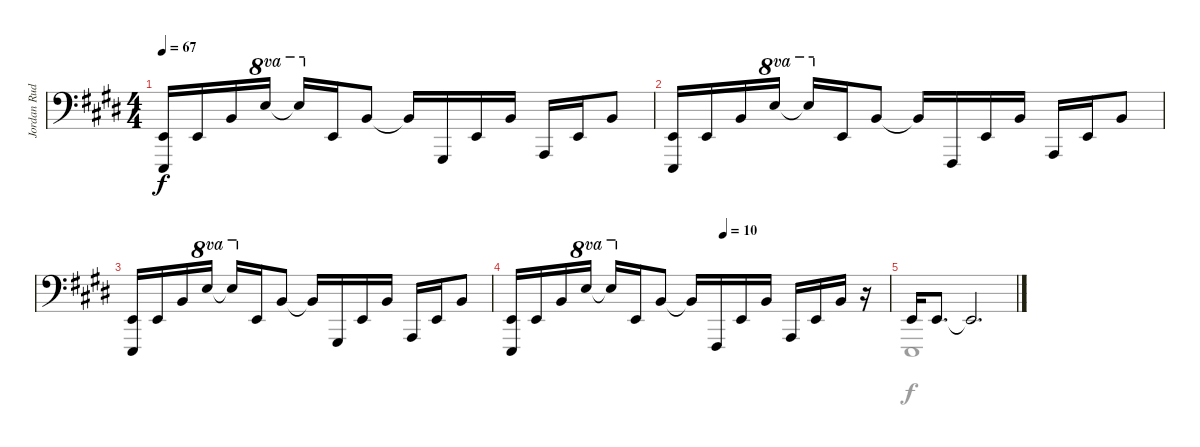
\track ("Jordan Rudess - F Clef (Bass)" "Jordan Rud") {instrument stringensemble1}
\staff {score}
\tuning (C3 G2 D2 A1 E1 B0) {hide}
\voice
\ts (4 4)
\tempo 67
\clef f4
\ks e
(7.4 5.6).16{dy f} 7.4.16 9.3.16 16.1.16{ot 8va} 16.1{t}.16{ot 8va} 7.4.16 9.3.8 9.3{t}.16 4.5.16 7.4.16 9.3.16 5.5.16 7.4.16 9.3.8 |
(7.4 5.6).16 7.4.16 9.3.16 16.1.16{ot 8va} 16.1{t}.16{ot 8va} 7.4.16 9.3.8 9.3{t}.16 2.5.16 7.4.16 9.3.16 5.5.16 7.4.16 9.3.8 |
(7.4 5.6).16 7.4.16 9.3.16 16.1.16{ot 8va} 16.1{t}.16{ot 8va} 7.4.16 9.3.8 9.3{t}.16 4.5.16 7.4.16 9.3.16 5.5.16 7.4.16 9.3.8 |
\tempo (10 0.5625)
(7.4 5.6).16 7.4.16 9.3.16 16.1.16{ot 8va} 16.1{t}.16{ot 8va} 7.4.16 9.3.8 9.3{t}.16 2.5.16 7.4.16 9.3.16 5.5.16 7.4.16 9.3.16 r.16 |
7.4.16 7.4.8{d} 7.4{t}.2{d}
\voice
\clef f4
\ottava regular
\simile none
\ks e
|
|
|
|
5.6.1
